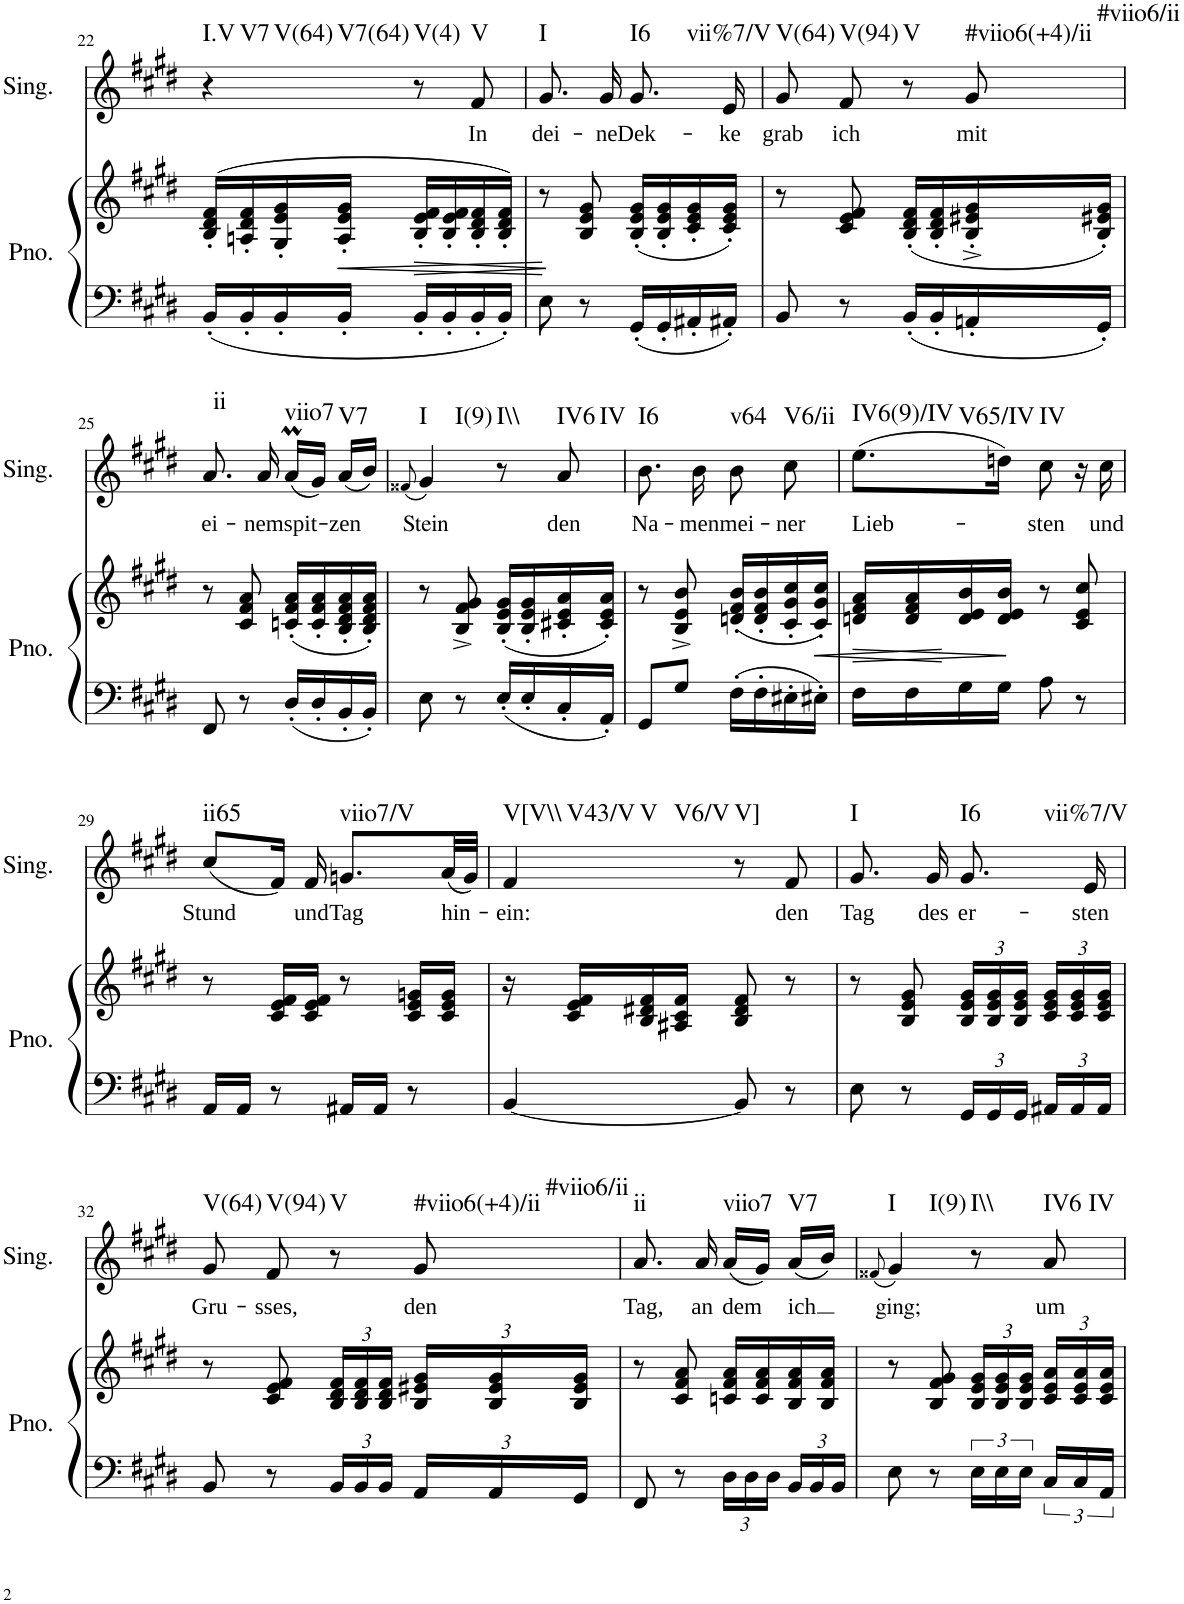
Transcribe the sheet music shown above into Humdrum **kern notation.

**kern	**kern	**dynam	**kern	**text	**harte
*part2	*part2	*part2	*part1	*part1	*part1
*staff3	*staff2	*staff2/3	*staff1	*staff1	*
*I"Pianoforte	*	*	*I"Singstimme	*	*
*I'Pno.	*	*	*I'Sing.	*	*
!!LO:PB:g=z
*clefF4	*clefG2	*	*clefG2	*	*
*k[f#c#g#d#]	*k[f#c#g#d#]	*	*k[f#c#g#d#]	*	*
*M2/4	*M2/4	*	*M2/4	*	*
=22	=22	=22	=22	=22	=22
!	!	!	!	!	!LO:H:n=1:kt=I.V
!	!	!	!	!	!LO:H:n=2:kt=V7
!	!	!	!	!	!LO:H:n=3:kt=V(64)
!	!	!	!	!	!LO:H:n=4:kt=V7(64)
16BB'/LL	(>16B/' 16d#/' 16f#/'LL	.	4r	.	N N N N
16BB'/	16An/' 16d#/' 16f#/'	.	.	.	.
16BB'/	16G#/' 16e/' 16g#/'	.	.	.	.
!	!	!LO:HP:b	!	!	!
16BB'/JJ	16A/' 16e/' 16g#/'JJ	<	.	.	.
!	!	!LO:HP:n=1:b	!	!	!LO:H:kt=V(4)
16BB'/LL	16B/' 16e/' 16f#/'LL	[ >	8r	.	N
16BB'/	16B/' 16e/' 16f#/'	]	.	.	.
!	!	!	!	!LO:LY:b	!LO:H:kt=V
16BB'/	16B/' 16d#/' 16f#/'	.	8f#/	In	N
16BB'/JJ	16B/' 16d#/' 16f#/'JJ)	.	.	.	.
=23	=23	=23	=23	=23	=23
!	!	!	!	!LO:LY:b	!LO:H:kt=I
8E\	8r	.	8.g#/	dei-	N
8r	8B/ 8e/ 8g#/	.	.	.	.
!	!	!	!	!LO:LY:b	!
.	.	.	16g#/	-ne	.
!	!	!	!	!LO:LY:b	!LO:H:n=1:kt=I6
!	!	!	!	!	!LO:H:n=2:kt=vii%7/V
16GG#'/LL	(16B/' 16e/' 16g#/'LL	.	8.g#/	Dek-	N N
16GG#'/	16B/' 16e/' 16g#/'	.	.	.	.
16AA#X'/	16c#/' 16e/' 16g#/'	.	.	.	.
!	!	!	!	!LO:LY:b	!
16AA#X'/JJ	16c#/' 16e/' 16g#/'JJ)	.	16e/	-ke	.
=24	=24	=24	=24	=24	=24
!	!	!	!	!LO:LY:b	!LO:H:kt=V(64)
8BB/	8r	.	8g#/	grab	N
!	!	!	!	!LO:LY:b	!LO:H:kt=V(94)
8r	8c#/ 8e/ 8f#/	.	8f#/	ich	N
!	!	!	!	!	!LO:H:kt=V
16BB'/LL	(16B/' 16d#/' 16f#/'LL	.	8r	.	N
16BB'/	16B/' 16d#/' 16f#/'	.	.	.	.
!	!	!	!	!LO:LY:b	!LO:H:n=1:kt=#viio6(+4)/ii
!	!	!	!	!	!LO:H:n=2:kt=#viio6/ii
16AAn'/	16B/'^ 16e#X/'^ 16g#/'^	.	8g#/	mit	N N
16GG#'/JJ	16B/' 16e#X/' 16g#/'JJ)	.	.	.	.
!!LO:LB:g=z
=25	=25	=25	=25	=25	=25
!	!	!	!	!LO:LY:b	!LO:H:kt=ii
8FF#/	8r	.	8.a/	ei-	N
8r	8c#/ 8f#/ 8a/	.	.	.	.
!	!	!	!	!LO:LY:b	!
.	.	.	16a/	-nem	.
!	!	!	!	!LO:LY:b	!LO:H:kt=viio7
16D#'/LL	(16cn/' 16f#/' 16a/'LL	.	(16aM/LL	spit-	N
16D#'/	16c/' 16f#/' 16a/'	.	16g#/JJ)	.	.
!	!	!	!	!LO:LY:b	!LO:H:kt=V7
16BB'/	16B/' 16d#/' 16f#/' 16a/'	.	(16a/LL	-zen	N
16BB'/JJ	16B/' 16d#/' 16f#/' 16a/'JJ)	.	16b/JJ)	.	.
=26	=26	=26	=26	=26	=26
.	.	.	(8qf##X/	.	.
!	!	!	!	!LO:LY:b	!LO:H:n=1:kt=I
!	!	!	!	!	!LO:H:n=2:kt=I(9)
8E\	8r	.	4g#/)	Stein	N N
8r	8B/^ 8f#/^ 8g#/^	.	.	.	.
!	!	!	!	!	!LO:H:kt=I\\
16E'/LL	(16B/' 16e/' 16g#/'LL	.	8r	.	N
16E'/	16B/' 16e/' 16g#/'	.	.	.	.
!	!	!	!	!LO:LY:b	!LO:H:n=1:kt=IV6
!	!	!	!	!	!LO:H:n=2:kt=IV
16C#'/	16c#X/' 16e/' 16a/'	.	8a/	den	N N
16AA'/JJ	16c#/' 16e/' 16a/'JJ)	.	.	.	.
=27	=27	=27	=27	=27	=27
!	!	!	!	!LO:LY:b	!LO:H:kt=I6
8GG#/L	8r	.	8.b\	Na-	N
8G#/J	8B/^ 8e/^ 8b/^	.	.	.	.
!	!	!	!	!LO:LY:b	!
.	.	.	16b\	-men	.
!	!	!	!	!LO:LY:b	!LO:H:kt=v64
16F#'\LL	(16dn/' 16f#/' 16b/'LL	.	8b\	mei-	N
16F#'\	16d/' 16f#/' 16b/'	.	.	.	.
!	!	!	!	!LO:LY:b	!LO:H:kt=V6/ii
16E#X'\	16c#/' 16g#/' 16cc#/'	.	8cc#\	-ner	N
!	!	!LO:HP:b	!	!	!
16E#X'\JJ	16c#/' 16g#/' 16cc#/'JJ)	<	.	.	.
.	.	[	.	.	.
=28	=28	=28	=28	=28	=28
!	!	!LO:HP:b	!	!LO:LY:b	!LO:H:n=1:kt=IV6(9)/IV
!	!	!	!	!	!LO:H:n=2:kt=V65/IV
16F#\LL	16dn/ 16f#/ 16a/LL	>	(8.ee\L	Lieb-	N N
16F#\	16d/ 16f#/ 16a/	]	.	.	.
16G#\	16d/ 16e/ 16b/	.	.	.	.
16G#\JJ	16d/ 16e/ 16b/JJ	.	16ddn\Jk)	.	.
!	!	!	!	!LO:LY:b	!LO:H:kt=IV
8A\	8r	.	8cc#\	-sten	N
8r	8c#/ 8e/ 8cc#/	.	16r	.	.
!	!	!	!	!LO:LY:b	!
.	.	.	16cc#\	und	.
!!LO:LB:g=z
=29	=29	=29	=29	=29	=29
!	!	!	!	!LO:LY:b	!LO:H:kt=ii65
16AA/LL	8r	.	(8cc#/L	Stund	N
16AA/JJ	.	.	.	.	.
8r	16c#/ 16e/ 16f#/LL	.	16f#/Jk)	.	.
!	!	!	!	!LO:LY:b	!
.	16c#/ 16e/ 16f#/JJ	.	16f#/	und	.
!	!	!	!	!LO:LY:b	!LO:H:kt=viio7/V
16AA#X/LL	8r	.	8.gn/L	Tag	N
16AA#/JJ	.	.	.	.	.
8r	16c#/ 16e/ 16gn/LL	.	.	.	.
!	!	!	!	!LO:LY:b	!
.	16c#/ 16e/ 16g/JJ	.	(32a/LL	hin-	.
.	.	.	32g/JJJ)	.	.
=30	=30	=30	=30	=30	=30
!	!	!	!	!LO:LY:b	!LO:H:n=1:kt=V[V\\
!	!	!	!	!	!LO:H:n=2:kt=V43/V
!	!	!	!	!	!LO:H:n=3:kt=V
!	!	!	!	!	!LO:H:n=4:kt=V6/V
[4BB/	16r	.	4f#/	-ein:	N N N N
.	16c#/ 16e/ 16f#/LL	.	.	.	.
.	16B/ 16d#X/ 16f#/	.	.	.	.
.	16A#X/ 16c#/ 16f#/JJ	.	.	.	.
!	!	!	!	!	!LO:H:kt=V]
8BB/]	8B/ 8d#/ 8f#/	.	8r	.	N
!	!	!	!	!LO:LY:b	!
8r	8r	.	8f#/	den	.
=31	=31	=31	=31	=31	=31
!	!	!	!	!LO:LY:b	!LO:H:kt=I
8E\	8r	.	8.g#/	Tag	N
8r	8B/ 8e/ 8g#/	.	.	.	.
!	!	!	!	!LO:LY:b	!
.	.	.	16g#/	des	.
*Xbrackettup	*Xbrackettup	*	*	*	*
!	!	!	!	!LO:LY:b	!LO:H:n=1:kt=I6
!	!	!	!	!	!LO:H:n=2:kt=vii%7/V
24GG#/LL	24B/ 24e/ 24g#/LL	.	8.g#/	er-	N N
24GG#/	24B/ 24e/ 24g#/	.	.	.	.
24GG#/JJ	24B/ 24e/ 24g#/JJ	.	.	.	.
24AA#X/LL	24c#/ 24e/ 24g#/LL	.	.	.	.
24AA#/	24c#/ 24e/ 24g#/	.	.	.	.
!	!	!	!	!LO:LY:b	!
.	.	.	16e/	-sten	.
24AA#/JJ	24c#/ 24e/ 24g#/JJ	.	.	.	.
!!LO:LB:g=z
=32	=32	=32	=32	=32	=32
!	!	!	!	!LO:LY:b	!LO:H:kt=V(64)
8BB/	8r	.	8g#/	Gru-	N
!	!	!	!	!LO:LY:b	!LO:H:kt=V(94)
8r	8c#/ 8e/ 8f#/	.	8f#/	-sses,	N
!	!	!	!	!	!LO:H:kt=V
24BB/LL	24B/ 24d#/ 24f#/LL	.	8r	.	N
24BB/	24B/ 24d#/ 24f#/	.	.	.	.
24BB/JJ	24B/ 24d#/ 24f#/JJ	.	.	.	.
!	!	!	!	!LO:LY:b	!LO:H:n=1:kt=#viio6(+4)/ii
!	!	!	!	!	!LO:H:n=2:kt=#viio6/ii
24AA/LL	24B/ 24e#X/ 24g#/LL	.	8g#/	den	N N
24AA/	24B/ 24e#/ 24g#/	.	.	.	.
24GG#/JJ	24B/ 24e#/ 24g#/JJ	.	.	.	.
=33	=33	=33	=33	=33	=33
!	!	!	!	!LO:LY:b	!LO:H:kt=ii
8FF#/	8r	.	8.a/	Tag,	N
8r	8c#/ 8f#/ 8a/	.	.	.	.
!	!	!	!	!LO:LY:b	!
.	.	.	16a/	an	.
!	!	!	!	!LO:LY:b	!LO:H:kt=viio7
24D#\LL	16cn/ 16f#/ 16a/LL	.	(16a/LL	dem	N
24D#\	.	.	.	.	.
.	16c/ 16f#/ 16a/	.	16g#/JJ)	.	.
24D#\JJ	.	.	.	.	.
!	!	!	!	!LO:LY:b	!LO:H:kt=V7
24BB/LL	16B/ 16f#/ 16a/	.	(16a/LL	ich	N
24BB/	.	.	.	.	.
.	16B/ 16f#/ 16a/JJ	.	16b/JJ)	.	.
24BB/JJ	.	.	.	.	.
=34	=34	=34	=34	=34	=34
.	.	.	(8qf##X/	.	.
!	!	!	!	!LO:LY:b	!LO:H:n=1:kt=I
!	!	!	!	!	!LO:H:n=2:kt=I(9)
8E\	8r	.	4g#/)	ging;	N N
8r	8B/ 8f#/ 8g#/	.	.	.	.
*brackettup	*	*	*	*	*
!	!	!	!	!	!LO:H:kt=I\\
24E\LL	24B/ 24e/ 24g#/LL	.	8r	.	N
24E\	24B/ 24e/ 24g#/	.	.	.	.
24E\JJ	24B/ 24e/ 24g#/JJ	.	.	.	.
!	!	!	!	!LO:LY:b	!LO:H:n=1:kt=IV6
!	!	!	!	!	!LO:H:n=2:kt=IV
24C#/LL	24c#/ 24e/ 24a/LL	.	8a/	um	N N
24C#/	24c#/ 24e/ 24a/	.	.	.	.
24AA/JJ	24c#/ 24e/ 24a/JJ	.	.	.	.
=	=	=	=	=	=
*-	*-	*-	*-	*-	*-
